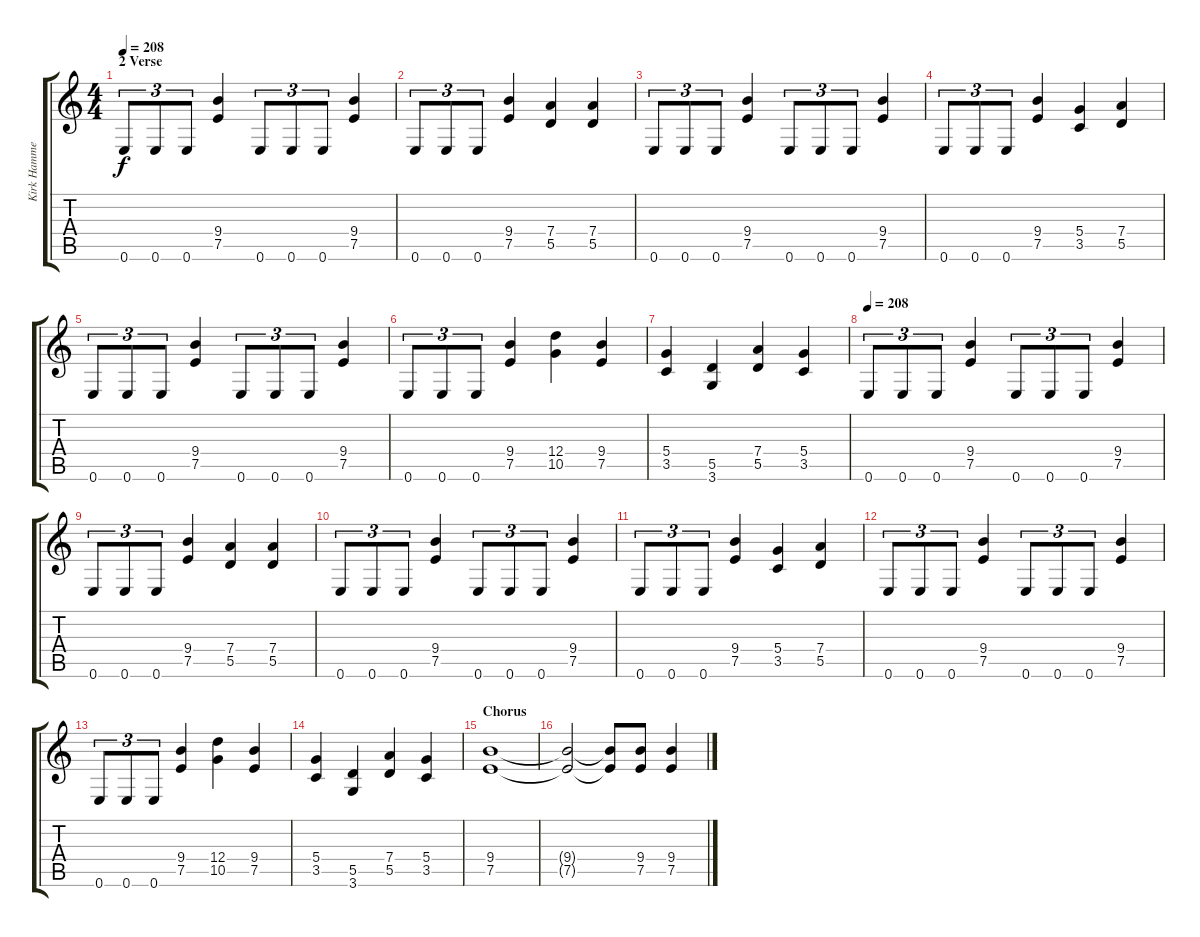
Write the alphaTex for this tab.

\track ("Kirk Hammet (Guitar 2)" "Kirk Hamme") {instrument distortionguitar}
\staff {score tabs}
\tuning (E4 B3 G3 D3 A2 E2) {hide}
\ts (4 4)
\section ("" "2 Verse")
\tempo 208
\clef g2
\ks c
0.6.8{tu (3 2) dy f} 0.6.8{tu (3 2)} 0.6.8{tu (3 2)} (9.4 7.5).4 0.6.8{tu (3 2)} 0.6.8{tu (3 2)} 0.6.8{tu (3 2)} (9.4 7.5).4 |
0.6.8{tu (3 2)} 0.6.8{tu (3 2)} 0.6.8{tu (3 2)} (9.4 7.5).4 (7.4 5.5).4 (7.4 5.5).4 |
0.6.8{tu (3 2)} 0.6.8{tu (3 2)} 0.6.8{tu (3 2)} (9.4 7.5).4 0.6.8{tu (3 2)} 0.6.8{tu (3 2)} 0.6.8{tu (3 2)} (9.4 7.5).4 |
0.6.8{tu (3 2)} 0.6.8{tu (3 2)} 0.6.8{tu (3 2)} (9.4 7.5).4 (5.4 3.5).4 (7.4 5.5).4 |
0.6.8{tu (3 2)} 0.6.8{tu (3 2)} 0.6.8{tu (3 2)} (9.4 7.5).4 0.6.8{tu (3 2)} 0.6.8{tu (3 2)} 0.6.8{tu (3 2)} (9.4 7.5).4 |
0.6.8{tu (3 2)} 0.6.8{tu (3 2)} 0.6.8{tu (3 2)} (9.4 7.5).4 (12.4 10.5).4 (9.4 7.5).4 |
(5.4 3.5).4 (5.5 3.6).4 (7.4 5.5).4 (5.4 3.5).4 |
\tempo 208
0.6.8{tu (3 2)} 0.6.8{tu (3 2)} 0.6.8{tu (3 2)} (9.4 7.5).4 0.6.8{tu (3 2)} 0.6.8{tu (3 2)} 0.6.8{tu (3 2)} (9.4 7.5).4 |
0.6.8{tu (3 2)} 0.6.8{tu (3 2)} 0.6.8{tu (3 2)} (9.4 7.5).4 (7.4 5.5).4 (7.4 5.5).4 |
0.6.8{tu (3 2)} 0.6.8{tu (3 2)} 0.6.8{tu (3 2)} (9.4 7.5).4 0.6.8{tu (3 2)} 0.6.8{tu (3 2)} 0.6.8{tu (3 2)} (9.4 7.5).4 |
0.6.8{tu (3 2)} 0.6.8{tu (3 2)} 0.6.8{tu (3 2)} (9.4 7.5).4 (5.4 3.5).4 (7.4 5.5).4 |
0.6.8{tu (3 2)} 0.6.8{tu (3 2)} 0.6.8{tu (3 2)} (9.4 7.5).4 0.6.8{tu (3 2)} 0.6.8{tu (3 2)} 0.6.8{tu (3 2)} (9.4 7.5).4 |
0.6.8{tu (3 2)} 0.6.8{tu (3 2)} 0.6.8{tu (3 2)} (9.4 7.5).4 (12.4 10.5).4 (9.4 7.5).4 |
(5.4 3.5).4 (5.5 3.6).4 (7.4 5.5).4 (5.4 3.5).4 |
\section ("" "Chorus")
(9.4 7.5).1 |
(9.4{t} 7.5{t}).2 (9.4{t} 7.5{t}).8 (9.4 7.5).8 (9.4 7.5).4
